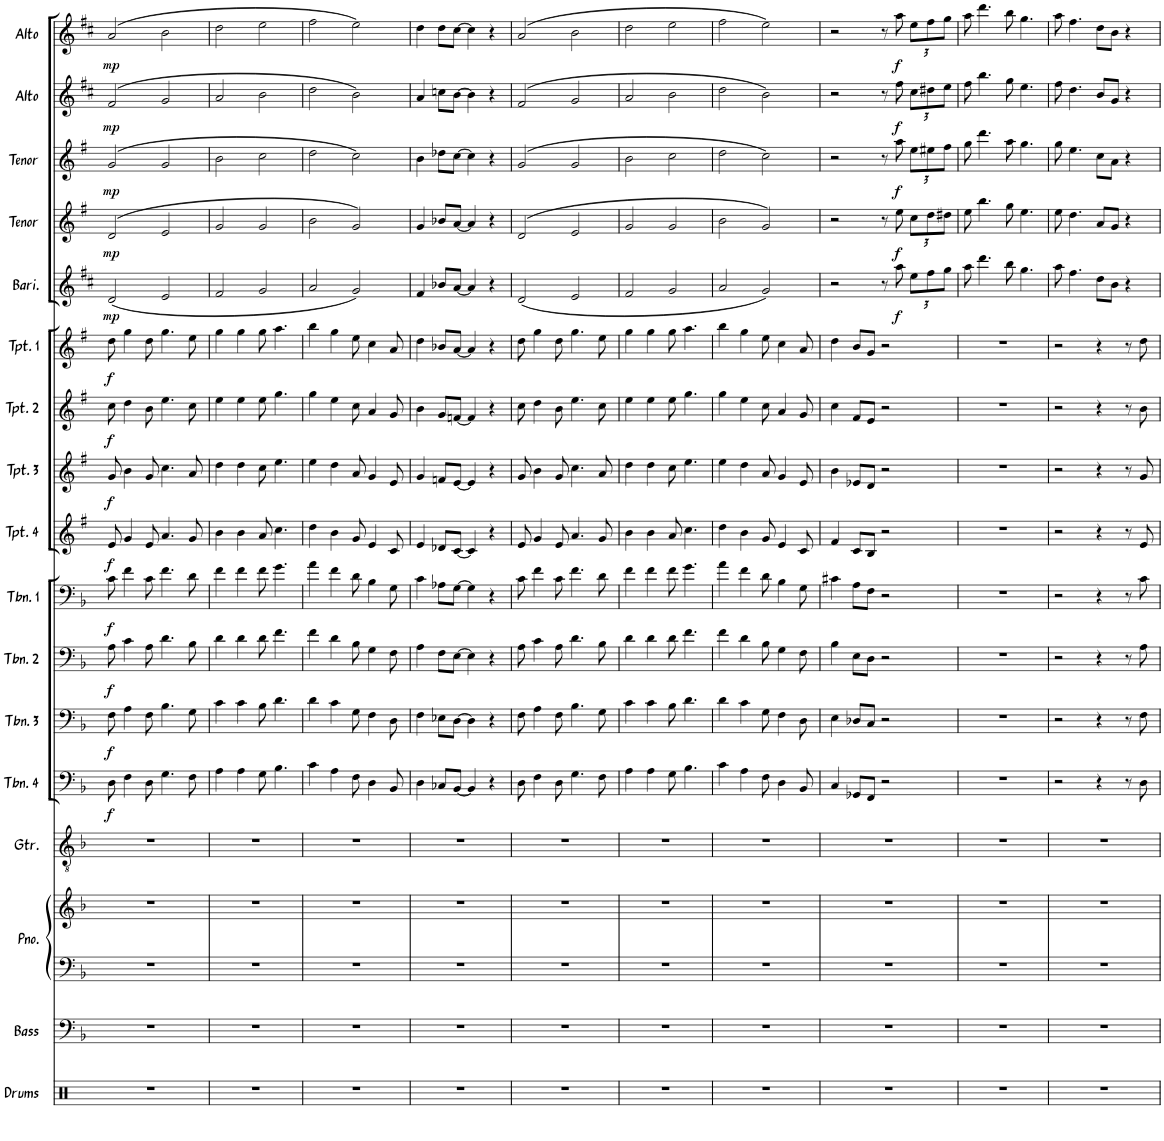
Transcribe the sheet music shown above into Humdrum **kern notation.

**kern	**kern	**kern	**kern	**kern	**kern	**dynam	**kern	**dynam	**kern	**dynam	**kern	**dynam	**kern	**dynam	**kern	**dynam	**kern	**dynam	**kern	**dynam	**kern	**dynam	**kern	**dynam	**kern	**dynam	**kern	**dynam	**kern	**dynam
*part17	*part16	*part15	*part15	*part14	*part13	*part13	*part12	*part12	*part11	*part11	*part10	*part10	*part9	*part9	*part8	*part8	*part7	*part7	*part6	*part6	*part5	*part5	*part4	*part4	*part3	*part3	*part2	*part2	*part1	*part1
*staff18	*staff17	*staff16	*staff15	*staff14	*staff13	*staff13	*staff12	*staff12	*staff11	*staff11	*staff10	*staff10	*staff9	*staff9	*staff8	*staff8	*staff7	*staff7	*staff6	*staff6	*staff5	*staff5	*staff4	*staff4	*staff3	*staff3	*staff2	*staff2	*staff1	*staff1
*I"Drums	*I"Bass	*I"Piano	*	*I"Guitar	*I"Trombone 4	*	*I"Trombone 3	*	*I"Trombone 2	*	*I"Trombone 1	*	*I"Trumpet 4	*	*I"Trumpet 3	*	*I"Trumpet 2	*	*I"Trumpet 1	*	*I"5	*	*I"4	*	*I"3	*	*I"2	*	*I"Reeds 1	*
*I'Drums	*I'Bass	*I'Pno.	*	*I'Gtr.	*I'Tbn. 4	*	*I'Tbn. 3	*	*I'Tbn. 2	*	*I'Tbn. 1	*	*I'Tpt. 4	*	*I'Tpt. 3	*	*I'Tpt. 2	*	*I'Tpt. 1	*	*	*	*	*	*	*	*	*	*	*
!!LO:PB:g=z
*clefX	*clefF4	*clefF4	*clefG2	*clefGv2	*clefF4	*	*clefF4	*	*clefF4	*	*clefF4	*	*clefG2	*	*clefG2	*	*clefG2	*	*clefG2	*	*clefG2	*	*clefG2	*	*clefG2	*	*clefG2	*	*clefG2	*
*	*Trd7c12	*	*	*	*	*	*	*	*	*	*	*	*Trd1c2	*	*Trd1c2	*	*Trd1c2	*	*Trd1c2	*	*Trd12c21	*	*Trd8c14	*	*Trd8c14	*	*Trd5c9	*	*Trd5c9	*
*k[]	*k[b-]	*k[b-]	*k[b-]	*k[b-]	*k[b-]	*	*k[b-]	*	*k[b-]	*	*k[b-]	*	*k[f#]	*	*k[f#]	*	*k[f#]	*	*k[f#]	*	*k[f#c#]	*	*k[f#]	*	*k[f#]	*	*k[f#c#]	*	*k[f#c#]	*
*M2/2	*M2/2	*M2/2	*M2/2	*M2/2	*M2/2	*	*M2/2	*	*M2/2	*	*M2/2	*	*M2/2	*	*M2/2	*	*M2/2	*	*M2/2	*	*M2/2	*	*M2/2	*	*M2/2	*	*M2/2	*	*M2/2	*
*met(c|)	*met(c|)	*met(c|)	*met(c|)	*met(c|)	*met(c|)	*	*met(c|)	*	*met(c|)	*	*met(c|)	*	*met(c|)	*	*met(c|)	*	*met(c|)	*	*met(c|)	*	*met(c|)	*	*met(c|)	*	*met(c|)	*	*met(c|)	*	*met(c|)	*
=18	=18	=18	=18	=18	=18	=18	=18	=18	=18	=18	=18	=18	=18	=18	=18	=18	=18	=18	=18	=18	=18	=18	=18	=18	=18	=18	=18	=18	=18	=18
!	!	!	!	!	!	!LO:DY:b	!	!LO:DY:b	!	!LO:DY:b	!	!LO:DY:b	!	!LO:DY:b	!	!LO:DY:b	!	!LO:DY:b	!	!LO:DY:b	!	!LO:DY:b	!	!LO:DY:b	!	!LO:DY:b	!	!LO:DY:b	!	!LO:DY:b
1r	1r	1r	1r	1r	8D\	f	8F\	f	8A\	f	8c\	f	8e/	f	8g/	f	8cc\	f	8dd\	f	(<2d/	mp	(2d/	mp	(2g/	mp	(2f#/	mp	(2a/	mp
.	.	.	.	.	4F\	.	4A\	.	4c\	.	4f\	.	4g/	.	4b\	.	4dd\	.	4gg\	.	.	.	.	.	.	.	.	.	.	.
.	.	.	.	.	8D\	.	8F\	.	8A\	.	8c\	.	8e/	.	8g/	.	8b\	.	8dd\	.	.	.	.	.	.	.	.	.	.	.
.	.	.	.	.	4.G\	.	4.B-\	.	4.d\	.	4.f\	.	4.a/	.	4.cc\	.	4.ee\	.	4.gg\	.	2e/	.	2e/	.	2g/	.	2g/	.	2b\	.
.	.	.	.	.	8F\	.	8G\	.	8B-\	.	8d\	.	8g/	.	8a/	.	8cc\	.	8ee\	.	.	.	.	.	.	.	.	.	.	.
=19	=19	=19	=19	=19	=19	=19	=19	=19	=19	=19	=19	=19	=19	=19	=19	=19	=19	=19	=19	=19	=19	=19	=19	=19	=19	=19	=19	=19	=19	=19
1r	1r	1r	1r	1r	4A\	.	4c\	.	4d\	.	4f\	.	4b\	.	4dd\	.	4ee\	.	4gg\	.	2f#/	.	2g/	.	2b\	.	2a/	.	2dd\	.
.	.	.	.	.	4A\	.	4c\	.	4d\	.	4f\	.	4b\	.	4dd\	.	4ee\	.	4gg\	.	.	.	.	.	.	.	.	.	.	.
.	.	.	.	.	8G\	.	8B-\	.	8d\	.	8f\	.	8a/	.	8cc\	.	8ee\	.	8gg\	.	2g/	.	2g/	.	2cc\	.	2b\	.	2ee\	.
.	.	.	.	.	4.B-\	.	4.d\	.	4.f\	.	4.g\	.	4.cc\	.	4.ee\	.	4.gg\	.	4.aa\	.	.	.	.	.	.	.	.	.	.	.
=20	=20	=20	=20	=20	=20	=20	=20	=20	=20	=20	=20	=20	=20	=20	=20	=20	=20	=20	=20	=20	=20	=20	=20	=20	=20	=20	=20	=20	=20	=20
1r	1r	1r	1r	1r	4c\	.	4d\	.	4f\	.	4a\	.	4dd\	.	4ee\	.	4gg\	.	4bb\	.	2a/	.	2b\	.	2dd\	.	2dd\	.	2ff#\	.
.	.	.	.	.	4A\	.	4c\	.	4d\	.	4f\	.	4b\	.	4dd\	.	4ee\	.	4gg\	.	.	.	.	.	.	.	.	.	.	.
.	.	.	.	.	8F\	.	8G\	.	8B-\	.	8d\	.	8g/	.	8a/	.	8cc\	.	8ee\	.	2g/)	.	2g/)	.	2cc\)	.	2b\)	.	2ee\)	.
.	.	.	.	.	4D\	.	4F\	.	4G\	.	4B-\	.	4e/	.	4g/	.	4a/	.	4cc\	.	.	.	.	.	.	.	.	.	.	.
.	.	.	.	.	8BB-/	.	8D\	.	8F\	.	8G\	.	8c/	.	8e/	.	8g/	.	8a/	.	.	.	.	.	.	.	.	.	.	.
=21	=21	=21	=21	=21	=21	=21	=21	=21	=21	=21	=21	=21	=21	=21	=21	=21	=21	=21	=21	=21	=21	=21	=21	=21	=21	=21	=21	=21	=21	=21
1r	1r	1r	1r	1r	4D\	.	4F\	.	4A\	.	4c\	.	4e/	.	4g/	.	4b\	.	4dd\	.	4f#/	.	4g/	.	4b\	.	4a/	.	4dd\	.
.	.	.	.	.	8C-X/L	.	8E-X\L	.	8F\L	.	8A-X\L	.	8d-X/L	.	8fn/L	.	8g/L	.	8b-X/L	.	8b-X/L	.	8b-X/L	.	8dd-X\L	.	8ccn\L	.	8dd\L	.
.	.	.	.	.	[8BB-/J	.	[8D\J	.	[8E\J	.	[8G\J	.	[8c/J	.	[8e/J	.	[8fn/J	.	[8a/J	.	[8a/J	.	[8a/J	.	[8cc\J	.	[8b\J	.	[8cc#\J	.
.	.	.	.	.	4BB-/]	.	4D\]	.	4E\]	.	4G\]	.	4c/]	.	4e/]	.	4f/]	.	4a/]	.	4a/]	.	4a/]	.	4cc\]	.	4b\]	.	4cc#\]	.
.	.	.	.	.	4r	.	4r	.	4r	.	4r	.	4r	.	4r	.	4r	.	4r	.	4r	.	4r	.	4r	.	4r	.	4r	.
=22	=22	=22	=22	=22	=22	=22	=22	=22	=22	=22	=22	=22	=22	=22	=22	=22	=22	=22	=22	=22	=22	=22	=22	=22	=22	=22	=22	=22	=22	=22
1r	1r	1r	1r	1r	8D\	.	8F\	.	8A\	.	8c\	.	8e/	.	8g/	.	8cc\	.	8dd\	.	(<2d/	.	(2d/	.	(2g/	.	(2f#/	.	(2a/	.
.	.	.	.	.	4F\	.	4A\	.	4c\	.	4f\	.	4g/	.	4b\	.	4dd\	.	4gg\	.	.	.	.	.	.	.	.	.	.	.
.	.	.	.	.	8D\	.	8F\	.	8A\	.	8c\	.	8e/	.	8g/	.	8b\	.	8dd\	.	.	.	.	.	.	.	.	.	.	.
.	.	.	.	.	4.G\	.	4.B-\	.	4.d\	.	4.f\	.	4.a/	.	4.cc\	.	4.ee\	.	4.gg\	.	2e/	.	2e/	.	2g/	.	2g/	.	2b\	.
.	.	.	.	.	8F\	.	8G\	.	8B-\	.	8d\	.	8g/	.	8a/	.	8cc\	.	8ee\	.	.	.	.	.	.	.	.	.	.	.
=23	=23	=23	=23	=23	=23	=23	=23	=23	=23	=23	=23	=23	=23	=23	=23	=23	=23	=23	=23	=23	=23	=23	=23	=23	=23	=23	=23	=23	=23	=23
1r	1r	1r	1r	1r	4A\	.	4c\	.	4d\	.	4f\	.	4b\	.	4dd\	.	4ee\	.	4gg\	.	2f#/	.	2g/	.	2b\	.	2a/	.	2dd\	.
.	.	.	.	.	4A\	.	4c\	.	4d\	.	4f\	.	4b\	.	4dd\	.	4ee\	.	4gg\	.	.	.	.	.	.	.	.	.	.	.
.	.	.	.	.	8G\	.	8B-\	.	8d\	.	8f\	.	8a/	.	8cc\	.	8ee\	.	8gg\	.	2g/	.	2g/	.	2cc\	.	2b\	.	2ee\	.
.	.	.	.	.	4.B-\	.	4.d\	.	4.f\	.	4.g\	.	4.cc\	.	4.ee\	.	4.gg\	.	4.aa\	.	.	.	.	.	.	.	.	.	.	.
=24	=24	=24	=24	=24	=24	=24	=24	=24	=24	=24	=24	=24	=24	=24	=24	=24	=24	=24	=24	=24	=24	=24	=24	=24	=24	=24	=24	=24	=24	=24
1r	1r	1r	1r	1r	4c\	.	4d\	.	4f\	.	4a\	.	4dd\	.	4ee\	.	4gg\	.	4bb\	.	2a/	.	2b\	.	2dd\	.	2dd\	.	2ff#\	.
.	.	.	.	.	4A\	.	4c\	.	4d\	.	4f\	.	4b\	.	4dd\	.	4ee\	.	4gg\	.	.	.	.	.	.	.	.	.	.	.
.	.	.	.	.	8F\	.	8G\	.	8B-\	.	8d\	.	8g/	.	8a/	.	8cc\	.	8ee\	.	2g/)	.	2g/)	.	2cc\)	.	2b\)	.	2ee\)	.
.	.	.	.	.	4D\	.	4F\	.	4G\	.	4B-\	.	4e/	.	4g/	.	4a/	.	4cc\	.	.	.	.	.	.	.	.	.	.	.
.	.	.	.	.	8BB-/	.	8D\	.	8F\	.	8G\	.	8c/	.	8e/	.	8g/	.	8a/	.	.	.	.	.	.	.	.	.	.	.
=25	=25	=25	=25	=25	=25	=25	=25	=25	=25	=25	=25	=25	=25	=25	=25	=25	=25	=25	=25	=25	=25	=25	=25	=25	=25	=25	=25	=25	=25	=25
1r	1r	1r	1r	1r	4C/	.	4E\	.	4B-\	.	4c#X\	.	4f#/	.	4b\	.	4cc\	.	4dd\	.	2r	.	2r	.	2r	.	2r	.	2r	.
.	.	.	.	.	8GG-X/L	.	8D-X/L	.	8E\L	.	8A\L	.	8c/L	.	8e-X/L	.	8f#/L	.	8b/L	.	.	.	.	.	.	.	.	.	.	.
.	.	.	.	.	8FF/J	.	8C/J	.	8D\J	.	8F\J	.	8B/J	.	8d/J	.	8e/J	.	8g/J	.	.	.	.	.	.	.	.	.	.	.
.	.	.	.	.	2r	.	2r	.	2r	.	2r	.	2r	.	2r	.	2r	.	2r	.	8r	.	8r	.	8r	.	8r	.	8r	.
!	!	!	!	!	!	!	!	!	!	!	!	!	!	!	!	!	!	!	!	!	!	!LO:DY:b	!	!LO:DY:b	!	!LO:DY:b	!	!LO:DY:b	!	!LO:DY:b
.	.	.	.	.	.	.	.	.	.	.	.	.	.	.	.	.	.	.	.	.	8aa\	f	8ee\	f	8aa\	f	8ff#\	f	8aa\	f
*	*	*	*	*	*	*	*	*	*	*	*	*	*	*	*	*	*	*	*	*	*Xbrackettup	*	*Xbrackettup	*	*Xbrackettup	*	*Xbrackettup	*	*Xbrackettup	*
.	.	.	.	.	.	.	.	.	.	.	.	.	.	.	.	.	.	.	.	.	12ee\L	.	12cc\L	.	12ee\L	.	12cc#\L	.	12ee\L	.
.	.	.	.	.	.	.	.	.	.	.	.	.	.	.	.	.	.	.	.	.	12ff#\	.	12dd\	.	12ee#X\	.	12dd#X\	.	12ff#\	.
.	.	.	.	.	.	.	.	.	.	.	.	.	.	.	.	.	.	.	.	.	12gg\J	.	12dd#X\J	.	12ff#\J	.	12ee\J	.	12gg\J	.
=26	=26	=26	=26	=26	=26	=26	=26	=26	=26	=26	=26	=26	=26	=26	=26	=26	=26	=26	=26	=26	=26	=26	=26	=26	=26	=26	=26	=26	=26	=26
1r	1r	1r	1r	1r	1r	.	1r	.	1r	.	1r	.	1r	.	1r	.	1r	.	1r	.	8aa\	.	8ee\	.	8gg\	.	8ff#\	.	8aa\	.
.	.	.	.	.	.	.	.	.	.	.	.	.	.	.	.	.	.	.	.	.	4.ddd\	.	4.bb\	.	4.ddd\	.	4.bb\	.	4.ddd\	.
.	.	.	.	.	.	.	.	.	.	.	.	.	.	.	.	.	.	.	.	.	8bb\	.	8gg\	.	8aa\	.	8gg\	.	8bb\	.
.	.	.	.	.	.	.	.	.	.	.	.	.	.	.	.	.	.	.	.	.	4.gg\	.	4.ee\	.	4.gg\	.	4.ee\	.	4.gg\	.
=27	=27	=27	=27	=27	=27	=27	=27	=27	=27	=27	=27	=27	=27	=27	=27	=27	=27	=27	=27	=27	=27	=27	=27	=27	=27	=27	=27	=27	=27	=27
1r	1r	1r	1r	1r	2r	.	2r	.	2r	.	2r	.	2r	.	2r	.	2r	.	2r	.	8aa\	.	8ee\	.	8gg\	.	8ff#\	.	8aa\	.
.	.	.	.	.	.	.	.	.	.	.	.	.	.	.	.	.	.	.	.	.	4.ff#\	.	4.dd\	.	4.ee\	.	4.dd\	.	4.ff#\	.
.	.	.	.	.	4r	.	4r	.	4r	.	4r	.	4r	.	4r	.	4r	.	4r	.	8dd\L	.	8a/L	.	8cc\L	.	8b/L	.	8dd\L	.
.	.	.	.	.	.	.	.	.	.	.	.	.	.	.	.	.	.	.	.	.	8b\J	.	8g/J	.	8a\J	.	8g/J	.	8b\J	.
.	.	.	.	.	8r	.	8r	.	8r	.	8r	.	8r	.	8r	.	8r	.	8r	.	4r	.	4r	.	4r	.	4r	.	4r	.
.	.	.	.	.	8D\	.	8F\	.	8A\	.	8c\	.	8e/	.	8g/	.	8b\	.	8dd\	.	.	.	.	.	.	.	.	.	.	.
=	=	=	=	=	=	=	=	=	=	=	=	=	=	=	=	=	=	=	=	=	=	=	=	=	=	=	=	=	=	=
*-	*-	*-	*-	*-	*-	*-	*-	*-	*-	*-	*-	*-	*-	*-	*-	*-	*-	*-	*-	*-	*-	*-	*-	*-	*-	*-	*-	*-	*-	*-
